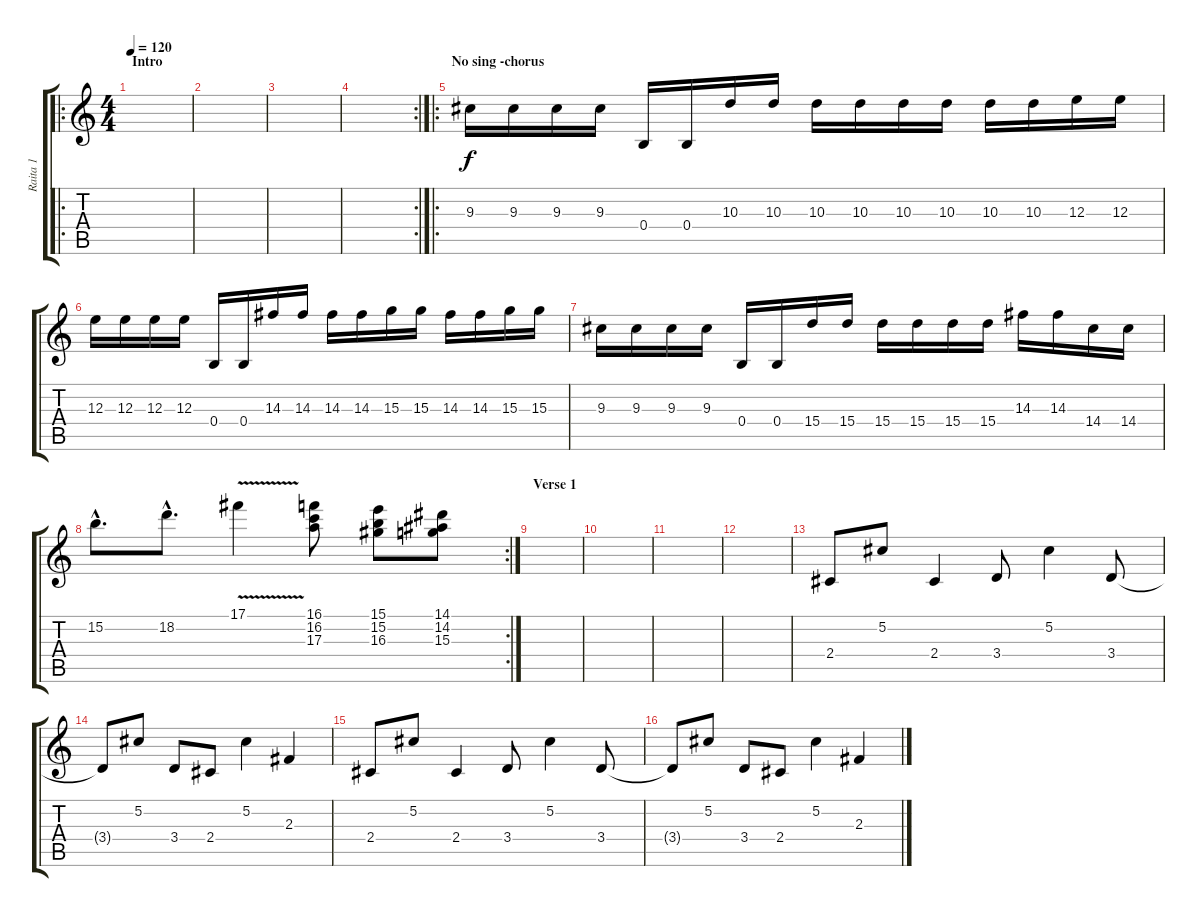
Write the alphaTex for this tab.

\track ("Raita 1" "Raita 1") {instrument overdrivenguitar}
\staff {score tabs}
\tuning (Db4 Ab3 E3 B2 Gb2 B1) {hide}
\ro
\ts (4 4)
\section ("" "Intro")
\tempo 120
\clef g2
\ks c
|
|
|
\rc 2
|
\ro
\section ("" "No sing -chorus")
9.3.16 9.3.16 9.3.16 9.3.16 0.4.16 0.4.16 10.3.16 10.3.16 10.3.16 10.3.16 10.3.16 10.3.16 10.3.16 10.3.16 12.3.16 12.3.16 |
12.3.16 12.3.16 12.3.16 12.3.16 0.4.16 0.4.16 14.3.16 14.3.16 14.3.16 14.3.16 15.3.16 15.3.16 14.3.16 14.3.16 15.3.16 15.3.16 |
9.3.16 9.3.16 9.3.16 9.3.16 0.4.16 0.4.16 15.4.16 15.4.16 15.4.16 15.4.16 15.4.16 15.4.16 14.3.16 14.3.16 14.4.16 14.4.16 |
\rc 2
15.2{hac}.8{d} 18.2{hac}.8{d} 17.1{v}.4 (16.1 16.2 17.3).8 (15.1 15.2 16.3).8 (14.1 14.2 15.3).8 |
\section ("" "Verse 1")
|
|
|
|
2.4.8{instrument acousticguitarnylon} 5.2.8 2.4.4 3.4.8 5.2.4 3.4.8 |
3.4{t}.8 5.2.8 3.4.8 2.4.8 5.2.4 2.3.4 |
2.4.8 5.2.8 2.4.4 3.4.8 5.2.4 3.4.8 |
3.4{t}.8 5.2.8 3.4.8 2.4.8 5.2.4 2.3.4
